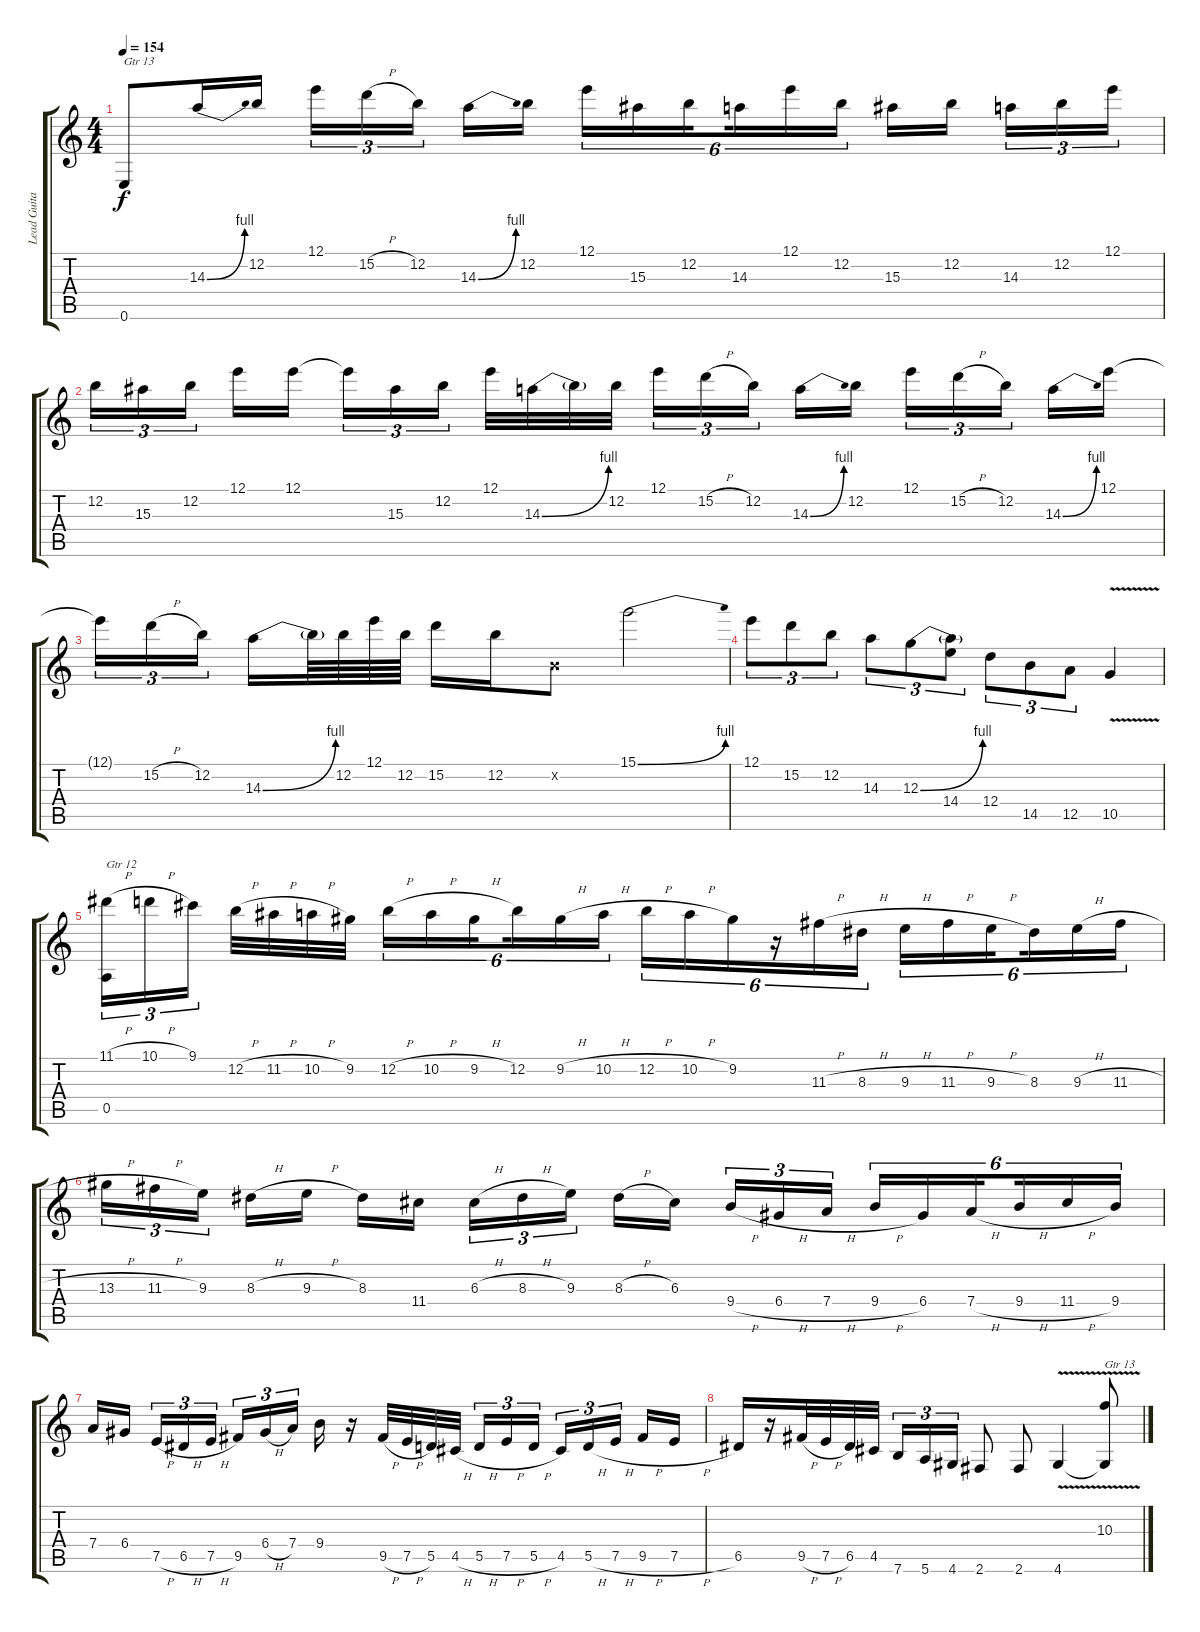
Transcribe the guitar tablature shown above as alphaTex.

\track ("Lead Guitar" "Lead Guita") {instrument distortionguitar}
\staff {score tabs}
\tuning (E4 B3 G3 D3 A2 E2) {hide}
\ts (4 4)
\tempo 154
\clef g2
\ks c
0.6.8{txt "Gtr 13" dy f balance 13 instrument overdrivenguitar} 14.3{be (bend 0 0 60 4)}.16 12.2.16 12.1.16{tu (3 2)} 15.2{h}.16{tu (3 2)} 12.2.16{tu (3 2) beam splitsecondary} 14.3{be (bend 0 0 60 4)}.16 12.2.16 12.1.16{tu (6 4)} 15.3.16{tu (6 4)} 12.2.16{tu (6 4) beam splitsecondary} 14.3.16{tu (6 4)} 12.1.16{tu (6 4)} 12.2.16{tu (6 4)} 15.3.16 12.2.16{beam splitsecondary} 14.3.16{tu (3 2)} 12.2.16{tu (3 2)} 12.1.16{tu (3 2)} |
12.2.16{tu (3 2)} 15.3.16{tu (3 2)} 12.2.16{tu (3 2) beam splitsecondary} 12.1.16 12.1.16 12.1{t}.16{tu (3 2)} 15.3.16{tu (3 2)} 12.2.16{tu (3 2) beam splitsecondary} 12.1.32 14.3{be (bend 0 0 60 4)}.32 14.3{t}.32 12.2.32 12.1.16{tu (3 2)} 15.2{h}.16{tu (3 2)} 12.2.16{tu (3 2) beam splitsecondary} 14.3{be (bend 0 0 60 4)}.16 12.2.16 12.1.16{tu (3 2)} 15.2{h}.16{tu (3 2)} 12.2.16{tu (3 2) beam splitsecondary} 14.3{be (bend 0 0 60 4)}.16 12.1.16 |
12.1{t}.16{tu (3 2)} 15.2{h}.16{tu (3 2)} 12.2.16{tu (3 2) beam splitsecondary} 14.3{be (bend 0 0 60 4)}.16 14.3{t}.64 12.2.64 12.1.64 12.2.64 15.2.16 12.2.16 0.2{x}.8 15.1{be (bend 0 0 60 4)}.2 |
12.1.8{tu (3 2)} 15.2.8{tu (3 2)} 12.2.8{tu (3 2)} 14.3.8{tu (3 2)} 12.3{be (bend 0 0 60 4)}.8{tu (3 2)} (12.3{t} 14.4).8{tu (3 2)} 12.4.8{tu (3 2)} 14.5.8{tu (3 2)} 12.5.8{tu (3 2)} 10.5{v}.4 |
(11.1{h} 0.5).16{tu (3 2) txt "Gtr 12" balance 3 instrument distortionguitar} 10.1{h}.16{tu (3 2)} 9.1.16{tu (3 2) beam splitsecondary} 12.2{h}.32 11.2{h}.32 10.2{h}.32 9.2.32 12.2{h}.16{tu (6 4)} 10.2{h}.16{tu (6 4)} 9.2{h}.16{tu (6 4) beam splitsecondary} 12.2.16{tu (6 4)} 9.2{h}.16{tu (6 4)} 10.2{h}.16{tu (6 4)} 12.2{h}.16{tu (6 4)} 10.2{h}.16{tu (6 4)} 9.2.16{tu (6 4)} r.16{tu (6 4)} 11.3{h}.16{tu (6 4)} 8.3{h}.16{tu (6 4)} 9.3{h}.16{tu (6 4)} 11.3{h}.16{tu (6 4)} 9.3{h}.16{tu (6 4) beam splitsecondary} 8.3.16{tu (6 4)} 9.3{h}.16{tu (6 4)} 11.3{h}.16{tu (6 4)} |
13.3{h}.16{tu (3 2)} 11.3{h}.16{tu (3 2)} 9.3.16{tu (3 2) beam splitsecondary} 8.3{h}.16 9.3{h}.16 8.3.16 11.4.16{beam splitsecondary} 6.3{h}.16{tu (3 2)} 8.3{h}.16{tu (3 2)} 9.3.16{tu (3 2)} 8.3{h}.16 6.3.16{beam splitsecondary} 9.4{h}.16{tu (3 2)} 6.4{h}.16{tu (3 2)} 7.4{h}.16{tu (3 2)} 9.4{h}.16{tu (6 4)} 6.4.16{tu (6 4)} 7.4{h}.16{tu (6 4) beam splitsecondary} 9.4{h}.16{tu (6 4)} 11.4{h}.16{tu (6 4)} 9.4.16{tu (6 4)} |
7.4.16 6.4.16{beam splitsecondary} 7.5{h}.16{tu (3 2)} 6.5{h}.16{tu (3 2)} 7.5{h}.16{tu (3 2)} 9.5.16{tu (3 2)} 6.4{h}.16{tu (3 2)} 7.4.16{tu (3 2) beam splitsecondary} 9.4.16 r.16 9.5{h}.32 7.5{h}.32 5.5.32 4.5{h}.32{beam splitsecondary} 5.5{h}.16{tu (3 2)} 7.5{h}.16{tu (3 2)} 5.5{h}.16{tu (3 2)} 4.5.16{tu (3 2)} 5.5{h}.16{tu (3 2)} 7.5{h}.16{tu (3 2) beam splitsecondary} 9.5{h}.16 7.5{h}.16 |
6.5.16 r.16 9.5{h}.32 7.5{h}.32 6.5.32 4.5.32 7.6.16{tu (3 2)} 5.6.16{tu (3 2)} 4.6.16{tu (3 2)} 2.6.8 2.6.8 4.6{v}.4 (10.3{h} 4.6{t}).8{txt "Gtr 13" balance 13 instrument overdrivenguitar}
